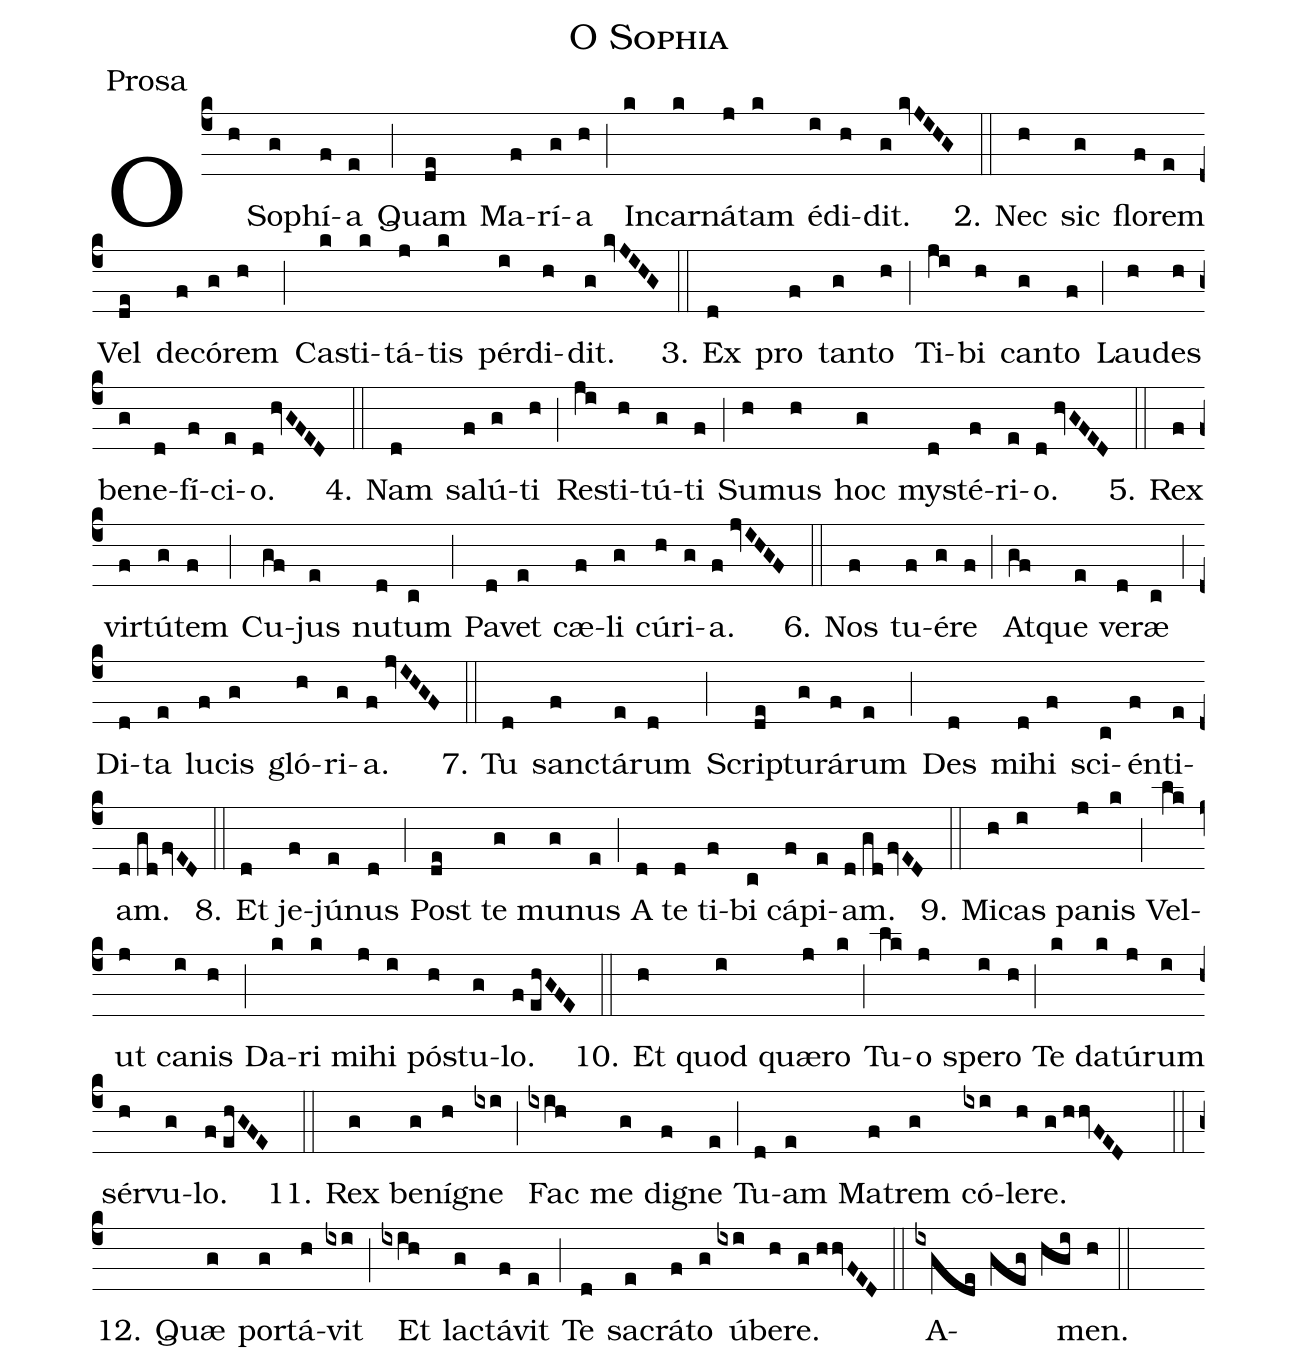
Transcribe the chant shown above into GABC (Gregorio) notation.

name:O Sophia;
office-part:Prosa;
%%
(c4) O(h) So(g)phí(f)a(e) (;) Quam(de) Ma(f)rí(g)a(h) (;) In(k)car(k)ná(j)tam(k) é(i)di(h)dit.(g//kvJIHG) (::)
2. Nec(h) sic(g) flo(f)rem(e) Vel(de) de(f)có(g)rem(h) (;) Ca(k)sti(k)tá(j)tis(k) pér(i)di(h)dit.(g//kvJIHG) (::)
3. Ex(d) pro(f) tan(g)to(h) (;) Ti(ji)bi(h) can(g)to(f) (;) Lau(h)des(h) be(g)ne(d)fí(f)ci(e)o.(d//hvGFED) (::)
4. Nam(d) sa(f)lú(g)ti(h) (;) Re(ji)sti(h)tú(g)ti(f) (;) Su(h)mus(h) hoc(g) my(d)sté(f)ri(e)o.(d//hvGFED) (::)
5. Rex(f) vir(f)tú(g)tem(f) (;) Cu(gf)jus(e) nu(d)tum(c) (;) Pa(d)vet(e) cæ(f)li(g) cú(h)ri(g)a.(f//jvIHGF) (::)
6. Nos(f) tu(f)é(g)re(f) (;) At(gf)que(e) ve(d)ræ(c) (;) Di(d)ta(e) lu(f)cis(g) gló(h)ri(g)a.(f//jvIHGF) (::)
7. Tu(d) san(f)ctá(e)rum(d) (;) Scri(de)ptu(g)rá(f)rum(e) (;) Des(d) mi(d)hi(f) sci(c)én(f)ti(e)am.(d//gdfvED) (::)
8. Et(d) je(f)jú(e)nus(d) (;) Post(de) te(g) mu(g)nus(e) (;) A(d) te(d) ti(f)bi(c) cá(f)pi(e)am.(d//gdfvED) (::)
9. Mi(h)cas(i) pa(j)nis(k) (;) Vel(lk)ut(j) ca(i)nis(h) (;) Da(k)ri(k) mi(j)hi(i) pó(h)stu(g)lo.(f//ehGFE) (::)
10. Et(h) quod(i) quæ(j)ro(k) (;) Tu(lk)o(j) spe(i)ro(h) (;) Te(k) da(k)tú(j)rum(i) sér(h)vu(g)lo.(f//ehGFE) (::)
11. Rex(g) be(g)ní(h)gne(ixi) (;) Fac(ixih) me(g) di(f)gne(e) (;) Tu(d)am(e) Ma(f)trem(g) có(ixi)le(h)re.(g//hhvFED) (::)
12. Quæ(g) por(g)tá(h)vit(ixi) (;) Et(ixih) la(g)ctá(f)vit(e) (;) Te(d) sa(e)crá(f)to(g) ú(ixi)be(h)re.(g//hhvFED) (::)
A(ixgde geg hgi)men.(h) (::)
